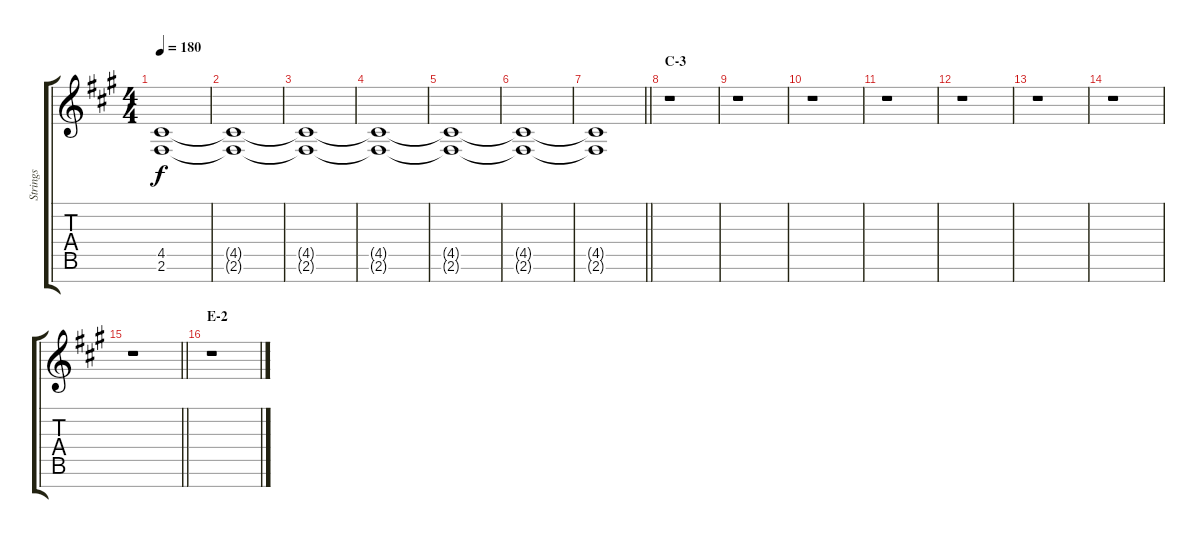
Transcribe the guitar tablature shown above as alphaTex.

\track ("Strings" "Strings") {instrument stringensemble1}
\staff {score tabs}
\tuning (E5 B4 G4 D4 A3 E3 B2) {hide}
\ts (4 4)
\tempo 180
\clef g2
\ks a
(4.5{t} 2.6{t}).1{dy f} |
(4.5{t} 2.6{t}).1 |
(4.5{t} 2.6{t}).1 |
(4.5{t} 2.6{t}).1 |
(4.5{t} 2.6{t}).1 |
(4.5{t} 2.6{t}).1 |
\barLineRight lightlight
(4.5{t} 2.6{t}).1 |
\section ("" "C-3")
r.1 |
r.1 |
r.1 |
r.1 |
r.1 |
r.1 |
r.1 |
\barLineRight lightlight
r.1 |
\section ("" "E-2")
r.1
